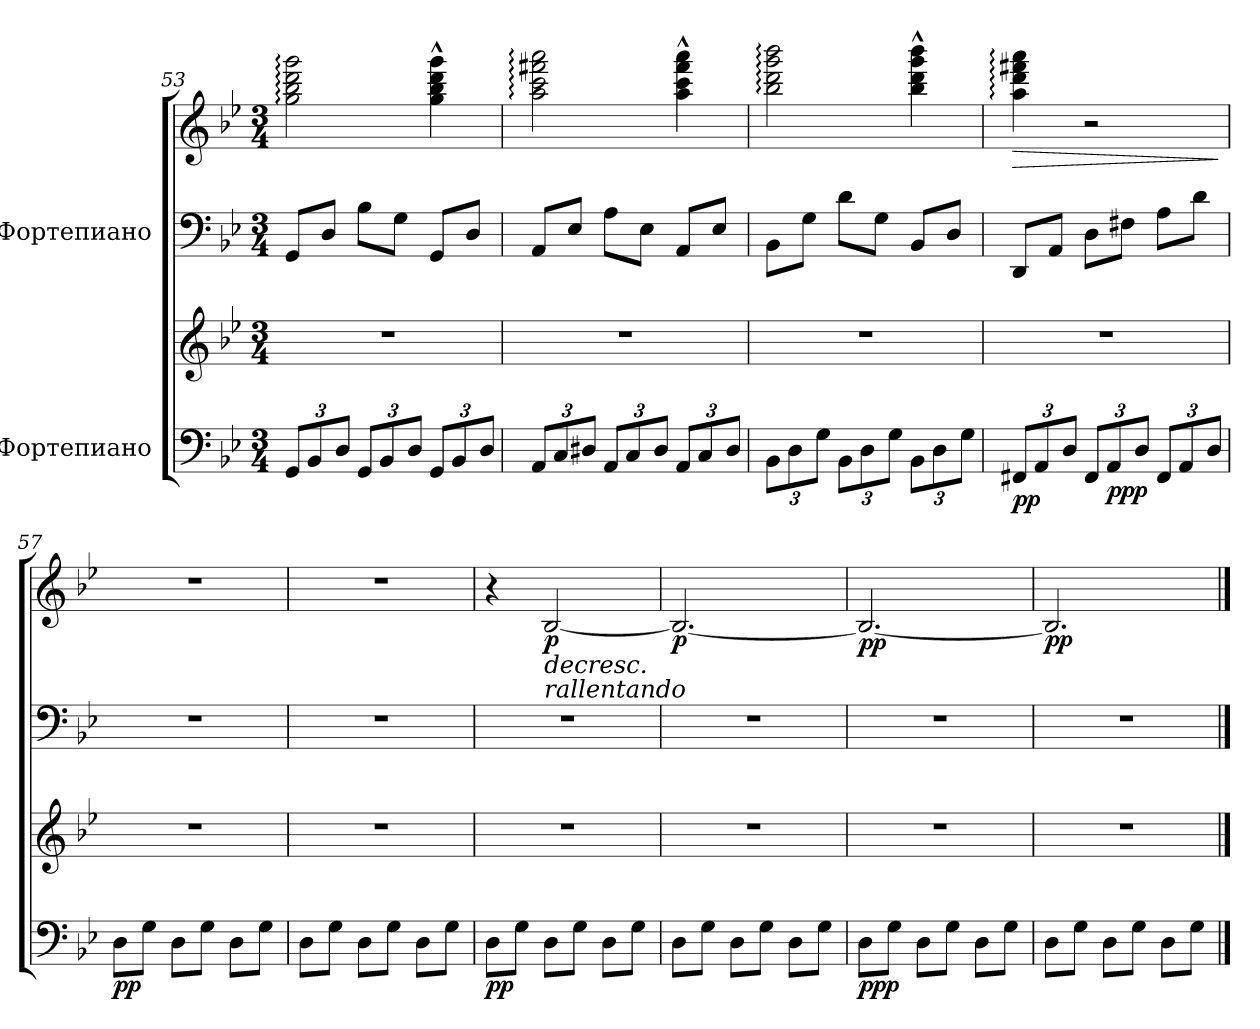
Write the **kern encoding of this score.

**kern	**kern	**dynam	**kern	**kern	**dynam
*part2	*part2	*part2	*part1	*part1	*part1
*staff4	*staff3	*staff3/4	*staff2	*staff1	*staff1/2
*I"Фортепиано	*	*	*I"Фортепиано	*	*
*clefF4	*clefG2	*	*clefF4	*clefG2	*
*k[b-e-]	*k[b-e-]	*	*k[b-e-]	*k[b-e-]	*
*M3/4	*M3/4	*	*M3/4	*M3/4	*
*Xbrackettup	*	*	*	*	*
=53	=53	=53	=53	=53	=53
12GG/L	2.r	.	8GG/L	2gg\: 2bb-\: 2ddd\: 2ggg\:	.
12BB-/	.	.	.	.	.
.	.	.	8D/J	.	.
12D/J	.	.	.	.	.
12GG/L	.	.	8B-\L	.	.
12BB-/	.	.	.	.	.
.	.	.	8G\J	.	.
12D/J	.	.	.	.	.
12GG/L	.	.	8GG/L	4gg\^^ 4bb-\^^ 4ddd\^^ 4ggg\^^	.
12BB-/	.	.	.	.	.
.	.	.	8D/J	.	.
12D/J	.	.	.	.	.
!!LO:PB:g=z
=54	=54	=54	=54	=54	=54
12AA/L	2.r	.	8AA/L	2aa\: 2ccc\: 2fff#X\: 2aaa\:	.
12C/	.	.	.	.	.
.	.	.	8E-/J	.	.
12D#X/J	.	.	.	.	.
12AA/L	.	.	8A\L	.	.
12C/	.	.	.	.	.
.	.	.	8E-\J	.	.
12D#/J	.	.	.	.	.
12AA/L	.	.	8AA/L	4aa\^^ 4ccc\^^ 4fff#\^^ 4aaa\^^	.
12C/	.	.	.	.	.
.	.	.	8E-/J	.	.
12D#/J	.	.	.	.	.
=55	=55	=55	=55	=55	=55
12BB-\L	2.r	.	8BB-\L	2bb-\: 2ddd\: 2ggg\: 2bbb-\:	.
12D\	.	.	.	.	.
.	.	.	8G\J	.	.
12G\J	.	.	.	.	.
12BB-\L	.	.	8d\L	.	.
12D\	.	.	.	.	.
.	.	.	8G\J	.	.
12G\J	.	.	.	.	.
12BB-\L	.	.	8BB-/L	4bb-\^^ 4ddd\^^ 4ggg\^^ 4bbb-\^^	.
12D\	.	.	.	.	.
.	.	.	8D/J	.	.
12G\J	.	.	.	.	.
=56	=56	=56	=56	=56	=56
!	!	!LO:DY:b=2	!	!	!LO:HP:b
12FF#X/L	2.r	pp	8DD/L	4aa\: 4ddd\: 4fff#X\: 4aaa\:	>
12AA/	.	.	.	.	.
.	.	.	8AA/J	.	.
12D/J	.	.	.	.	.
12FF#/L	.	.	8D\L	2r	.
!	!	!LO:DY:b=2	!	!	!
12AA/	.	ppp	.	.	.
.	.	.	8F#X\J	.	.
12D/J	.	.	.	.	.
12FF#/L	.	.	8A\L	.	.
12AA/	.	.	.	.	.
.	.	.	8d\J	.	.
12D/J	.	.	.	.	.
.	.	.	.	.	]
=57	=57	=57	=57	=57	=57
!	!	!LO:DY:b=2	!	!	!
8D\L	2.r	pp	2.r	2.r	.
8G\J	.	.	.	.	.
8D\L	.	.	.	.	.
8G\J	.	.	.	.	.
8D\L	.	.	.	.	.
8G\J	.	.	.	.	.
!!LO:LB:g=z
=58	=58	=58	=58	=58	=58
8D\L	2.r	.	2.r	2.r	.
8G\J	.	.	.	.	.
8D\L	.	.	.	.	.
8G\J	.	.	.	.	.
8D\L	.	.	.	.	.
8G\J	.	.	.	.	.
=59	=59	=59	=59	=59	=59
!	!	!LO:DY:b=2	!	!	!
8D\L	2.r	pp	2.r	4r	.
8G\J	.	.	.	.	.
!	!	!	!	!LO:TX:b:i:t=rallentando	!
!	!	!	!	!	!LO:HP:b
!	!	!	!	!	!LO:DY:n=1:b
8D\L	.	.	.	[2B-/	> p
8G\J	.	.	.	.	.
8D\L	.	.	.	.	.
8G\J	.	.	.	.	.
=60	=60	=60	=60	=60	=60
!	!	!	!	!	!LO:DY:b
8D\L	2.r	.	2.r	2.B-/_	p
8G\J	.	.	.	.	.
8D\L	.	.	.	.	.
8G\J	.	.	.	.	.
8D\L	.	.	.	.	.
8G\J	.	.	.	.	.
=61	=61	=61	=61	=61	=61
!	!	!LO:DY:b=2	!	!	!LO:DY:b
8D\L	2.r	ppp	2.r	2.B-/_	pp
8G\J	.	.	.	.	.
8D\L	.	.	.	.	.
8G\J	.	.	.	.	.
8D\L	.	.	.	.	.
8G\J	.	.	.	.	.
.	.	.	.	.	]
=62	=62	=62	=62	=62	=62
!	!	!	!	!	!LO:DY:b
8D\L	2.r	.	2.r	2.B-/]	pp
8G\J	.	.	.	.	.
8D\L	.	.	.	.	.
8G\J	.	.	.	.	.
8D\L	.	.	.	.	.
8G\J	.	.	.	.	.
==	==	==	==	==	==
*-	*-	*-	*-	*-	*-
